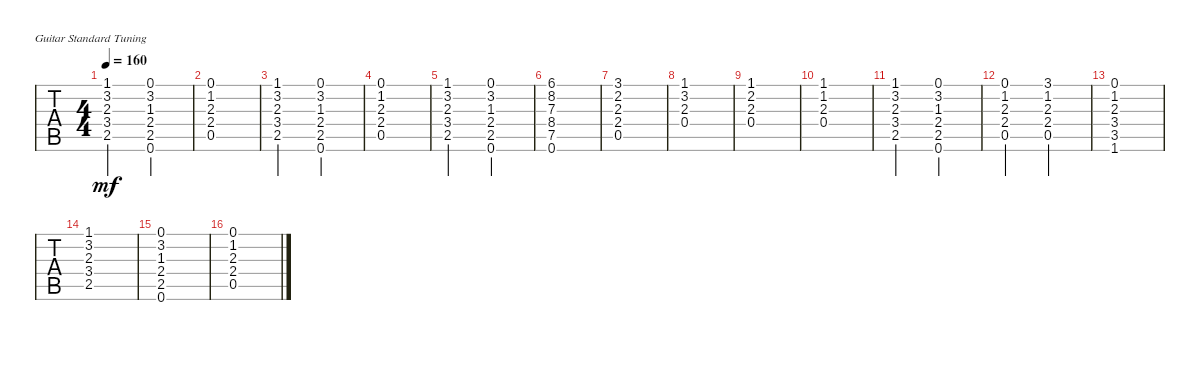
\defaultSystemsLayout 4
\bracketExtendMode groupsimilarinstruments
\singleTrackTrackNamePolicy hidden
\multiTrackTrackNamePolicy hidden
\otherSystemsTrackNameOrientation horizontal
\track ("Backup" "Backup") {instrument acousticguitarsteel}
\staff {tabs}
\tuning (E4 B3 G3 D3 A2 E2)
\ts (4 4)
\tempo 160
\clef g2
\scale
0.333333
\ks c
(2.5 3.4 2.3 3.2 1.1).2{dy mf} (0.1 3.2 1.3 2.4 2.5 0.6).2 |
\scale
0.333333 (0.5 0.1 1.2 2.3 2.4).1 |
\scale
0.333333 (2.5 3.4 2.3 3.2 1.1).2 (0.1 3.2 1.3 2.4 2.5 0.6).2 |
\scale
0.333333 (0.5 0.1 1.2 2.3 2.4).1 |
\scale
0.333333 (2.5 3.4 2.3 3.2 1.1).2 (0.1 3.2 1.3 2.4 2.5 0.6).2 |
\scale
0.333333 (8.4 6.1 7.3 7.5 0.6 8.2).1 |
\scale
0.333333 (3.1 2.2 2.3 2.4 0.5).1 |
\scale
0.333333 (1.1 3.2 2.3 0.4).1 |
\scale
0.333333 (1.1 2.2 2.3 0.4).1 |
\scale
0.333333 (1.1 1.2 2.3 0.4).1 |
\scale
0.333333 (2.5 3.4 2.3 3.2 1.1).2 (0.1 3.2 1.3 2.4 2.5 0.6).2 |
\scale
0.333333 (0.5 0.1 1.2 2.3 2.4).2 (0.5 3.1 1.2 2.3 2.4).2 |
\scale
0.333333 (0.1 1.2 2.3 3.4 3.5 1.6).1 |
\scale
0.333333 (2.5 3.4 2.3 3.2 1.1).1 |
\scale
0.322751 (0.1 3.2 1.3 2.4 2.5 0.6).1 |
\scale
0.322751 (0.5 0.1 1.2 2.3 2.4).1
